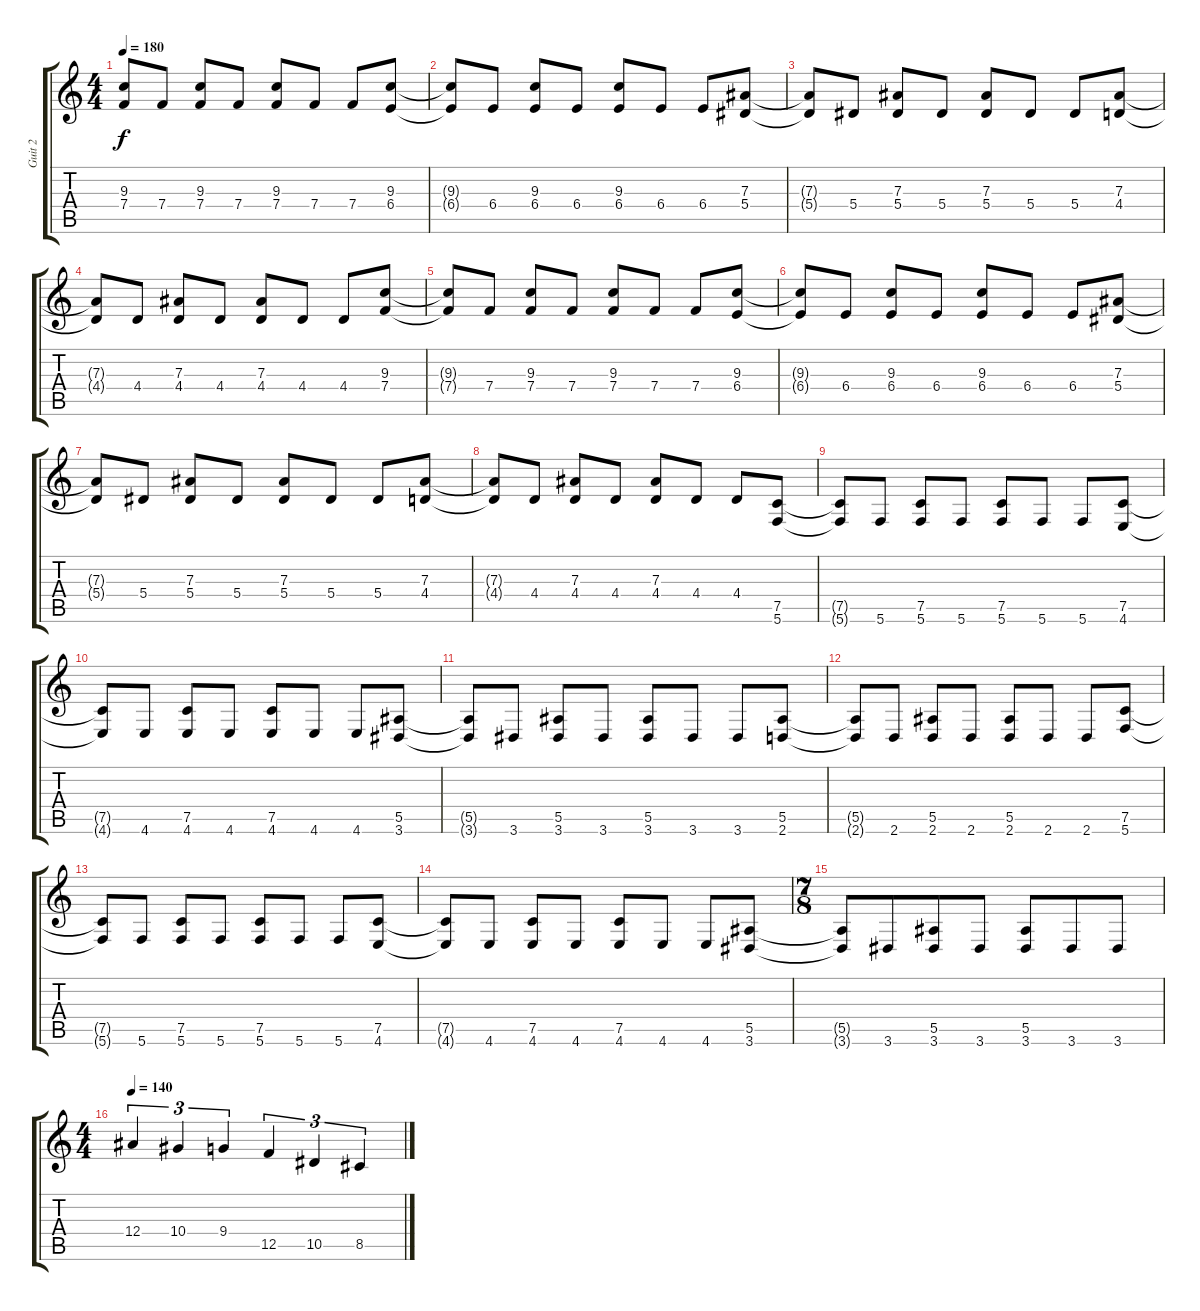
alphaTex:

\track ("Guit 2" "Guit 2") {instrument distortionguitar}
\staff {score tabs}
\tuning (C4 G3 Eb3 Bb2 F2 C2) {hide}
\ts (4 4)
\tempo 180
\clef g2
\ks c
(9.3{t} 7.4{t}).8{dy f} 7.4.8 (9.3 7.4).8 7.4.8 (9.3 7.4).8 7.4.8 7.4.8 (9.3 6.4).8 |
(9.3{t} 6.4{t}).8 6.4.8 (9.3 6.4).8 6.4.8 (9.3 6.4).8 6.4.8 6.4.8 (7.3 5.4).8 |
(7.3{t} 5.4{t}).8 5.4.8 (7.3 5.4).8 5.4.8 (7.3 5.4).8 5.4.8 5.4.8 (7.3 4.4).8 |
(7.3{t} 4.4{t}).8 4.4.8 (7.3 4.4).8 4.4.8 (7.3 4.4).8 4.4.8 4.4.8 (9.3 7.4).8 |
(9.3{t} 7.4{t}).8 7.4.8 (9.3 7.4).8 7.4.8 (9.3 7.4).8 7.4.8 7.4.8 (9.3 6.4).8 |
(9.3{t} 6.4{t}).8 6.4.8 (9.3 6.4).8 6.4.8 (9.3 6.4).8 6.4.8 6.4.8 (7.3 5.4).8 |
(7.3{t} 5.4{t}).8 5.4.8 (7.3 5.4).8 5.4.8 (7.3 5.4).8 5.4.8 5.4.8 (7.3 4.4).8 |
(7.3{t} 4.4{t}).8 4.4.8 (7.3 4.4).8 4.4.8 (7.3 4.4).8 4.4.8 4.4.8 (7.5 5.6).8 |
(7.5{t} 5.6{t}).8 5.6.8 (7.5 5.6).8 5.6.8 (7.5 5.6).8 5.6.8 5.6.8 (7.5 4.6).8 |
(7.5{t} 4.6{t}).8 4.6.8 (7.5 4.6).8 4.6.8 (7.5 4.6).8 4.6.8 4.6.8 (5.5 3.6).8 |
(5.5{t} 3.6{t}).8 3.6.8 (5.5 3.6).8 3.6.8 (5.5 3.6).8 3.6.8 3.6.8 (5.5 2.6).8 |
(5.5{t} 2.6{t}).8 2.6.8 (5.5 2.6).8 2.6.8 (5.5 2.6).8 2.6.8 2.6.8 (7.5 5.6).8 |
(7.5{t} 5.6{t}).8 5.6.8 (7.5 5.6).8 5.6.8 (7.5 5.6).8 5.6.8 5.6.8 (7.5 4.6).8 |
(7.5{t} 4.6{t}).8 4.6.8 (7.5 4.6).8 4.6.8 (7.5 4.6).8 4.6.8 4.6.8 (5.5 3.6).8 |
\ts (7 8)
(5.5{t} 3.6{t}).8 3.6.8 (5.5 3.6).8 3.6.8 (5.5 3.6).8 3.6.8 3.6.8 |
\ts (4 4)
\tempo 140
12.4.4{tu (3 2)} 10.4.4{tu (3 2)} 9.4.4{tu (3 2)} 12.5.4{tu (3 2)} 10.5.4{tu (3 2)} 8.5.4{tu (3 2)}
